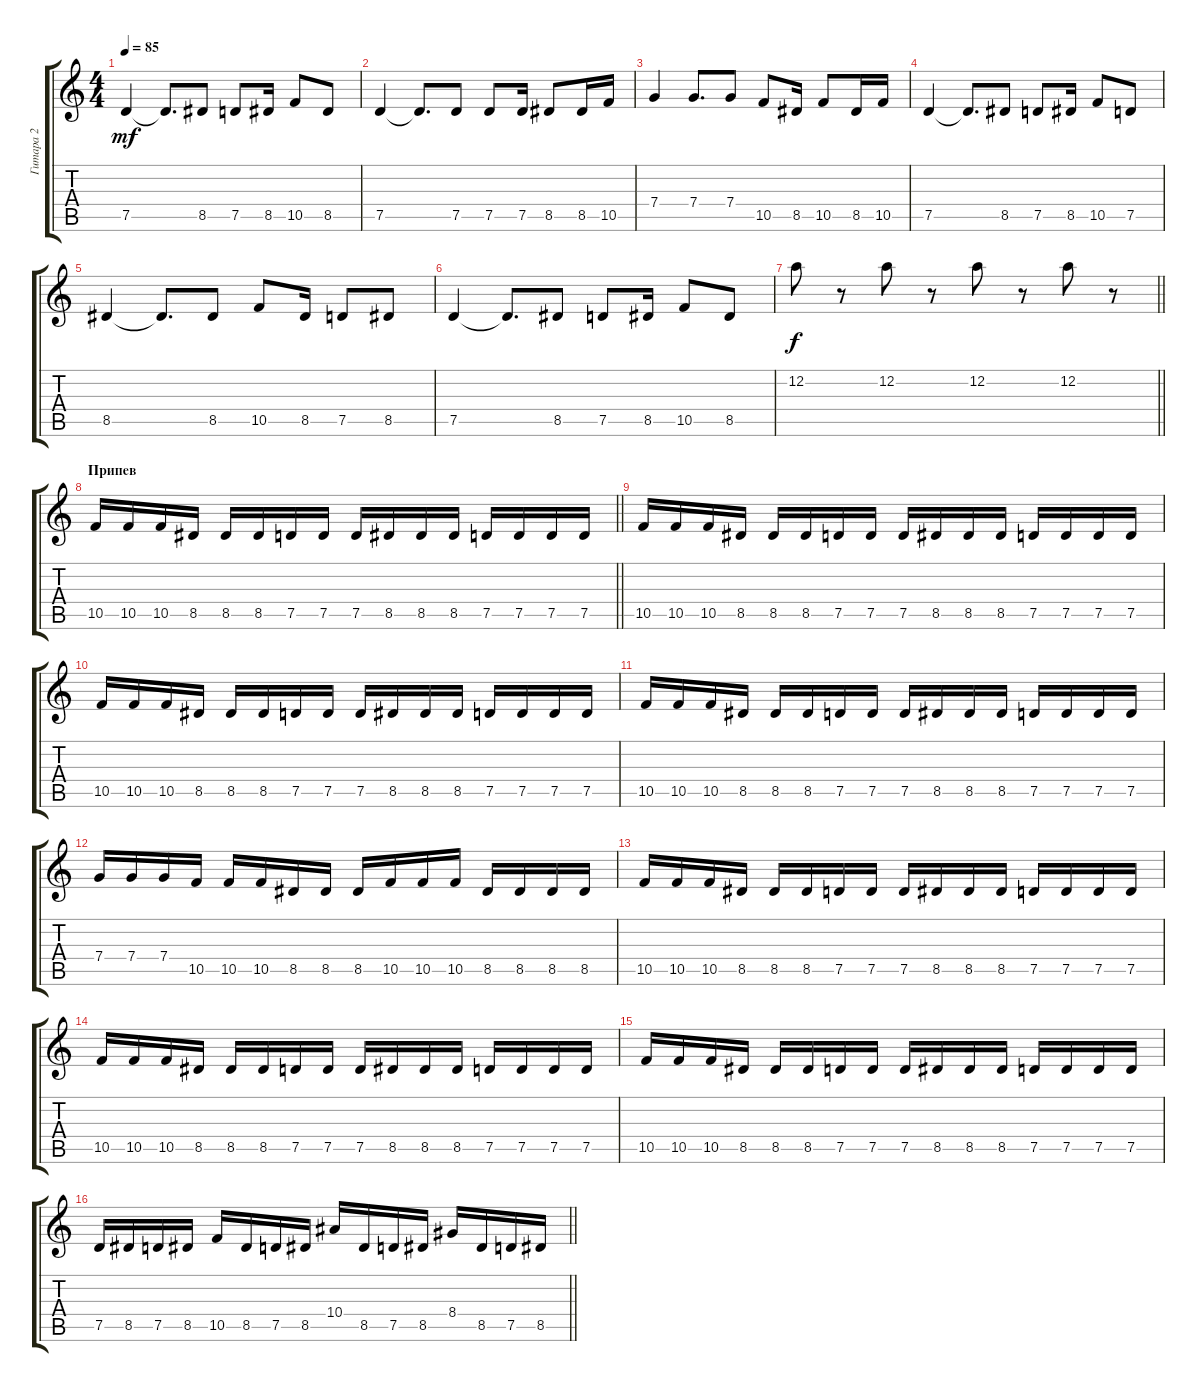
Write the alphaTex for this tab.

\track ("Гитара 2" "Гитара 2") {instrument overdrivenguitar}
\staff {score tabs}
\tuning (D4 A3 F3 C3 G2 C2) {hide}
\ts (4 4)
\tempo 85
\clef g2
\ks c
7.5.4{dy mf} 7.5{t}.8{d} 8.5.8 7.5.8 8.5.16 10.5.8 8.5.8 |
7.5.4 7.5{t}.8{d} 7.5.8 7.5.8 7.5.16 8.5.8 8.5.16 10.5.16 |
7.4.4 7.4.8{d} 7.4.8 10.5.8 8.5.16 10.5.8 8.5.16 10.5.16 |
7.5.4 7.5{t}.8{d} 8.5.8 7.5.8 8.5.16 10.5.8 7.5.8 |
8.5.4 8.5{t}.8{d} 8.5.8 10.5.8 8.5.16 7.5.8 8.5.8 |
7.5.4 7.5{t}.8{d} 8.5.8 7.5.8 8.5.16 10.5.8 8.5.8 |
\barLineRight lightlight
12.2.8{dy f} r.8 12.2.8 r.8 12.2.8 r.8 12.2.8 r.8 |
\section ("" "Припев")
\barLineRight lightlight
10.5.16 10.5.16 10.5.16 8.5.16 8.5.16 8.5.16 7.5.16 7.5.16 7.5.16 8.5.16 8.5.16 8.5.16 7.5.16 7.5.16 7.5.16 7.5.16 |
\section ("" "")
10.5.16 10.5.16 10.5.16 8.5.16 8.5.16 8.5.16 7.5.16 7.5.16 7.5.16 8.5.16 8.5.16 8.5.16 7.5.16 7.5.16 7.5.16 7.5.16 |
10.5.16 10.5.16 10.5.16 8.5.16 8.5.16 8.5.16 7.5.16 7.5.16 7.5.16 8.5.16 8.5.16 8.5.16 7.5.16 7.5.16 7.5.16 7.5.16 |
10.5.16 10.5.16 10.5.16 8.5.16 8.5.16 8.5.16 7.5.16 7.5.16 7.5.16 8.5.16 8.5.16 8.5.16 7.5.16 7.5.16 7.5.16 7.5.16 |
7.4.16 7.4.16 7.4.16 10.5.16 10.5.16 10.5.16 8.5.16 8.5.16 8.5.16 10.5.16 10.5.16 10.5.16 8.5.16 8.5.16 8.5.16 8.5.16 |
10.5.16 10.5.16 10.5.16 8.5.16 8.5.16 8.5.16 7.5.16 7.5.16 7.5.16 8.5.16 8.5.16 8.5.16 7.5.16 7.5.16 7.5.16 7.5.16 |
10.5.16 10.5.16 10.5.16 8.5.16 8.5.16 8.5.16 7.5.16 7.5.16 7.5.16 8.5.16 8.5.16 8.5.16 7.5.16 7.5.16 7.5.16 7.5.16 |
10.5.16 10.5.16 10.5.16 8.5.16 8.5.16 8.5.16 7.5.16 7.5.16 7.5.16 8.5.16 8.5.16 8.5.16 7.5.16 7.5.16 7.5.16 7.5.16 |
\barLineRight lightlight
7.5.16 8.5.16 7.5.16 8.5.16 10.5.16 8.5.16 7.5.16 8.5.16 10.4.16 8.5.16 7.5.16 8.5.16 8.4.16 8.5.16 7.5.16 8.5.16
